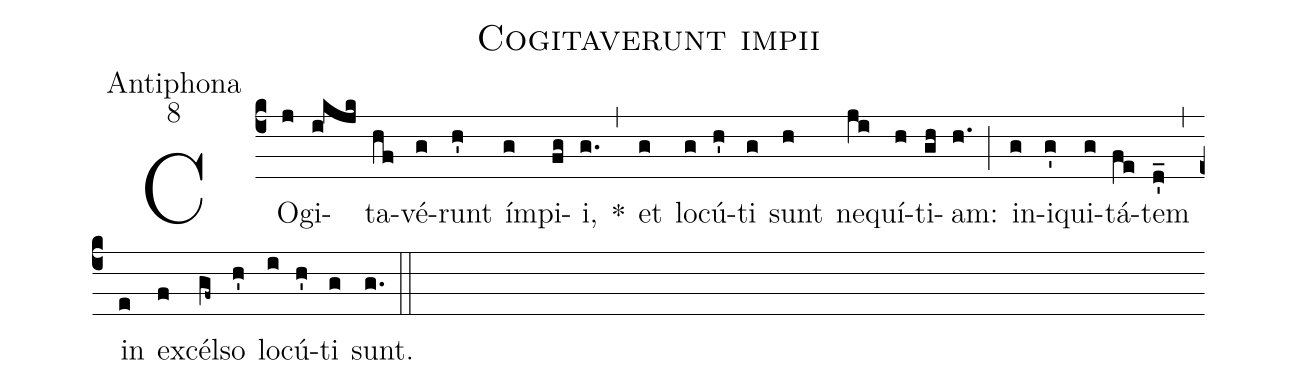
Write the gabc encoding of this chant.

name:Cogitaverunt impii;
office-part:Antiphona;
mode:8;
%%
(c4) CO(j)gi(i!kjk)ta(hf)vé(g)runt(h') ím(g)pi(fg)i,(g.) *(,) et(g) lo(g)cú(h')ti(g) sunt(h) ne(ji)quí(h)ti(gh)am:(h.) (;) in(g)i(g')qui(g)tá(fe)tem(d'_) (,) in(e) ex(f)cél(gf~)so(h') lo(i)cú(h')ti(g) sunt.(g.) (::)
